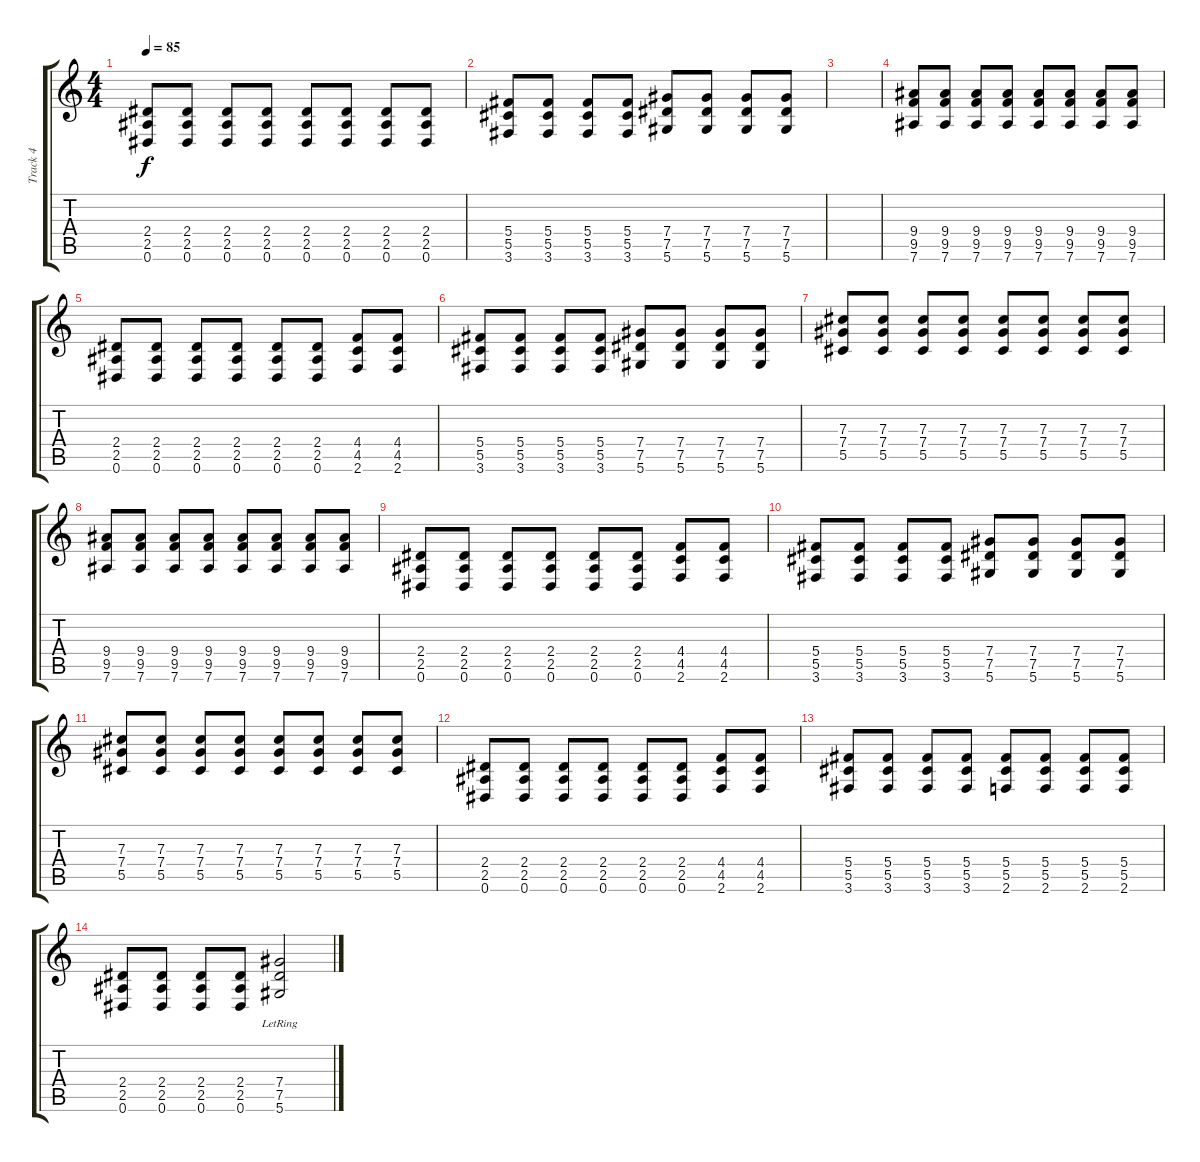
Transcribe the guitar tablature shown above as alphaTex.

\track ("Track 4" "Track 4") {instrument distortionguitar}
\staff {score tabs}
\tuning (Eb4 Bb3 Gb3 Db3 Ab2 Eb2) {hide}
\ts (4 4)
\tempo 85
\clef g2
\ks c
(2.4 2.5 0.6).8{dy f} (2.4 2.5 0.6).8 (2.4 2.5 0.6).8 (2.4 2.5 0.6).8 (2.4 2.5 0.6).8 (2.4 2.5 0.6).8 (2.4 2.5 0.6).8 (2.4 2.5 0.6).8 |
(5.4 5.5 3.6).8 (5.4 5.5 3.6).8 (5.4 5.5 3.6).8 (5.4 5.5 3.6).8 (7.4 7.5 5.6).8 (7.4 7.5 5.6).8 (7.4 7.5 5.6).8 (7.4 7.5 5.6).8 |
|
(9.4 9.5 7.6).8 (9.4 9.5 7.6).8 (9.4 9.5 7.6).8 (9.4 9.5 7.6).8 (9.4 9.5 7.6).8 (9.4 9.5 7.6).8 (9.4 9.5 7.6).8 (9.4 9.5 7.6).8 |
(2.4 2.5 0.6).8 (2.4 2.5 0.6).8 (2.4 2.5 0.6).8 (2.4 2.5 0.6).8 (2.4 2.5 0.6).8 (2.4 2.5 0.6).8 (4.4 4.5 2.6).8 (4.4 4.5 2.6).8 |
(5.4 5.5 3.6).8 (5.4 5.5 3.6).8 (5.4 5.5 3.6).8 (5.4 5.5 3.6).8 (7.4 7.5 5.6).8 (7.4 7.5 5.6).8 (7.4 7.5 5.6).8 (7.4 7.5 5.6).8 |
(7.3 7.4 5.5).8 (7.3 7.4 5.5).8 (7.3 7.4 5.5).8 (7.3 7.4 5.5).8 (7.3 7.4 5.5).8 (7.3 7.4 5.5).8 (7.3 7.4 5.5).8 (7.3 7.4 5.5).8 |
(9.4 9.5 7.6).8 (9.4 9.5 7.6).8 (9.4 9.5 7.6).8 (9.4 9.5 7.6).8 (9.4 9.5 7.6).8 (9.4 9.5 7.6).8 (9.4 9.5 7.6).8 (9.4 9.5 7.6).8 |
(2.4 2.5 0.6).8 (2.4 2.5 0.6).8 (2.4 2.5 0.6).8 (2.4 2.5 0.6).8 (2.4 2.5 0.6).8 (2.4 2.5 0.6).8 (4.4 4.5 2.6).8 (4.4 4.5 2.6).8 |
(5.4 5.5 3.6).8 (5.4 5.5 3.6).8 (5.4 5.5 3.6).8 (5.4 5.5 3.6).8 (7.4 7.5 5.6).8 (7.4 7.5 5.6).8 (7.4 7.5 5.6).8 (7.4 7.5 5.6).8 |
(7.3 7.4 5.5).8 (7.3 7.4 5.5).8 (7.3 7.4 5.5).8 (7.3 7.4 5.5).8 (7.3 7.4 5.5).8 (7.3 7.4 5.5).8 (7.3 7.4 5.5).8 (7.3 7.4 5.5).8 |
(2.4 2.5 0.6).8 (2.4 2.5 0.6).8 (2.4 2.5 0.6).8 (2.4 2.5 0.6).8 (2.4 2.5 0.6).8 (2.4 2.5 0.6).8 (4.4 4.5 2.6).8 (4.4 4.5 2.6).8 |
(5.4 5.5 3.6).8 (5.4 5.5 3.6).8 (5.4 5.5 3.6).8 (5.4 5.5 3.6).8 (5.4 5.5 2.6).8 (5.4 5.5 2.6).8 (5.4 5.5 2.6).8 (5.4 5.5 2.6).8 |
(2.4 2.5 0.6).8 (2.4 2.5 0.6).8 (2.4 2.5 0.6).8 (2.4 2.5 0.6).8 (7.4 7.5 5.6{lr}).2
